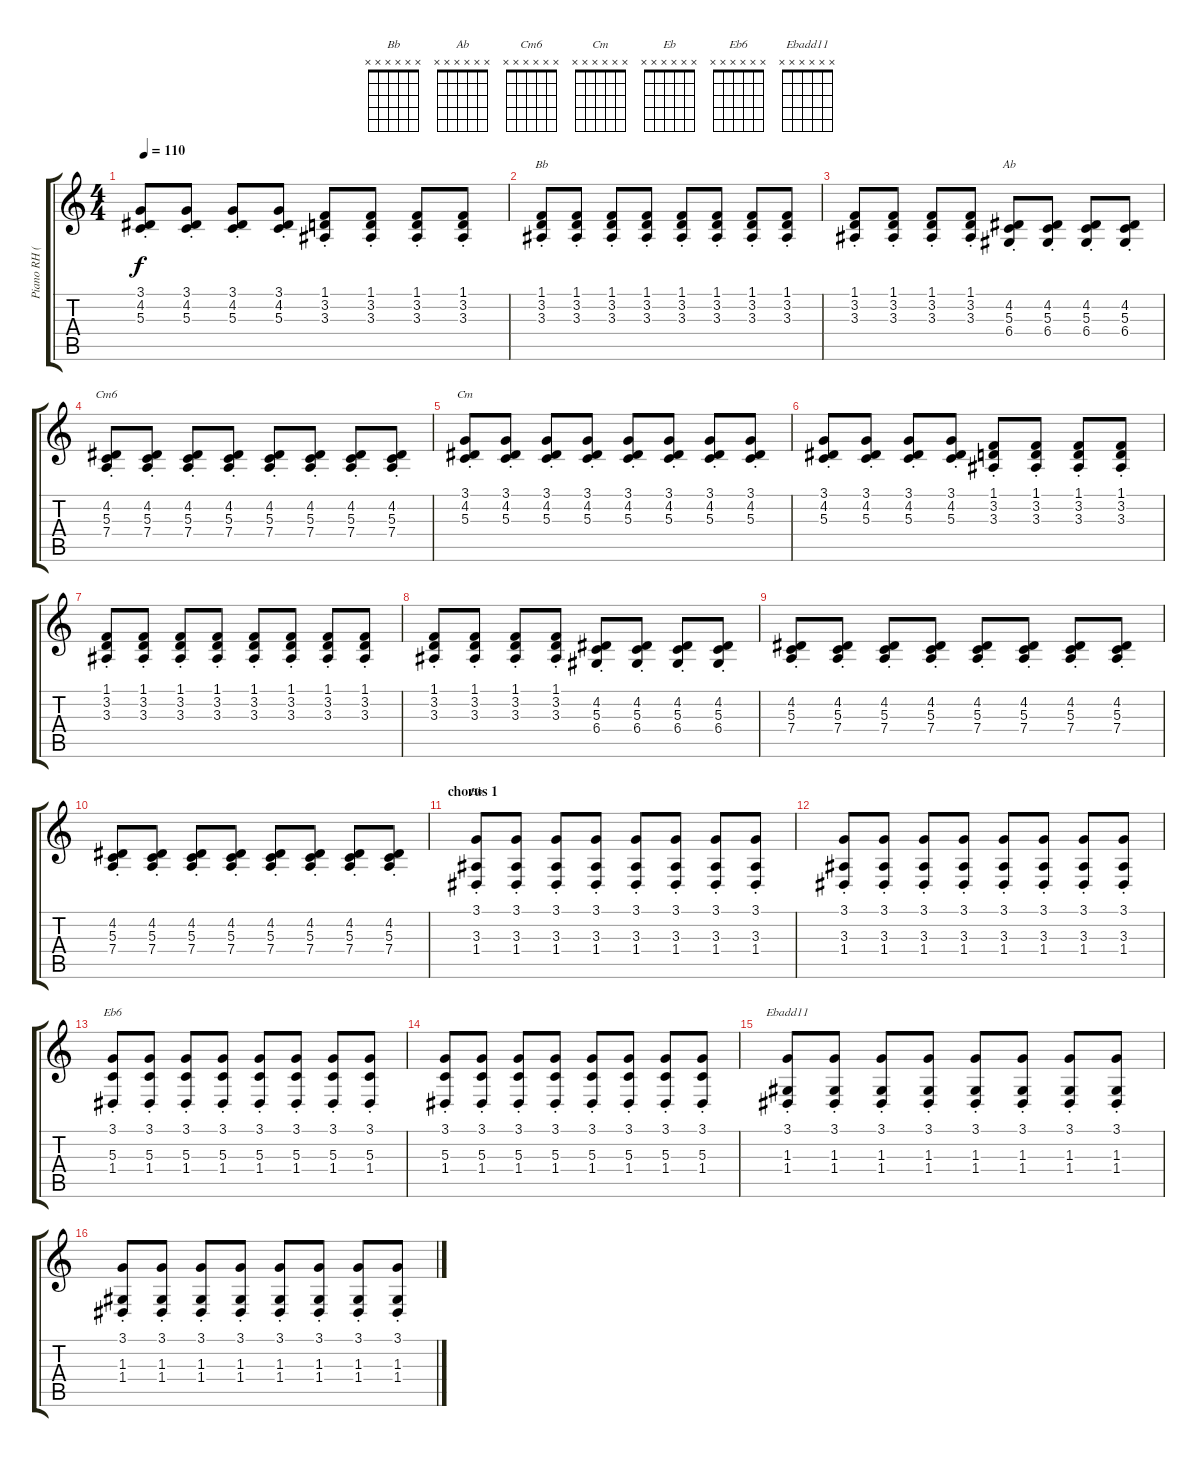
\track ("Piano RH (Hogson)" "Piano RH (") {instrument electricgrandpiano}
\staff {score tabs}
\tuning (E4 B3 G3 D3 A2 E2) {hide}
\chord ("Bb" x x x x x x)
\chord ("Ab" x x x x x x)
\chord ("Cm6" x x x x x x)
\chord ("Cm" x x x x x x)
\chord ("Eb" x x x x x x)
\chord ("Eb6" x x x x x x)
\chord ("Ebadd11" x x x x x x)
\ts (4 4)
\tempo 110
\clef g2
\ks c
(3.1{st} 4.2{st} 5.3{st}).8{dy f} (3.1{st} 4.2{st} 5.3{st}).8 (3.1{st} 4.2{st} 5.3{st}).8 (3.1{st} 4.2{st} 5.3{st}).8 (1.1{st} 3.2{st} 3.3{st}).8 (1.1{st} 3.2{st} 3.3{st}).8 (1.1{st} 3.2{st} 3.3{st}).8 (1.1{st} 3.2{st} 3.3{st}).8 |
(1.1{st} 3.2{st} 3.3{st}).8{ch "Bb"} (1.1{st} 3.2{st} 3.3{st}).8 (1.1{st} 3.2{st} 3.3{st}).8 (1.1{st} 3.2{st} 3.3{st}).8 (1.1{st} 3.2{st} 3.3{st}).8 (1.1{st} 3.2{st} 3.3{st}).8 (1.1{st} 3.2{st} 3.3{st}).8 (1.1{st} 3.2{st} 3.3{st}).8 |
(1.1{st} 3.2{st} 3.3{st}).8 (1.1{st} 3.2{st} 3.3{st}).8 (1.1{st} 3.2{st} 3.3{st}).8 (1.1{st} 3.2{st} 3.3{st}).8 (4.2{st} 5.3{st} 6.4{st}).8{ch "Ab"} (4.2{st} 5.3{st} 6.4{st}).8 (4.2{st} 5.3{st} 6.4{st}).8 (4.2{st} 5.3{st} 6.4{st}).8 |
(4.2{st} 5.3{st} 7.4{st}).8{ch "Cm6"} (4.2{st} 5.3{st} 7.4{st}).8 (4.2{st} 5.3{st} 7.4{st}).8 (4.2{st} 5.3{st} 7.4{st}).8 (4.2{st} 5.3{st} 7.4{st}).8 (4.2{st} 5.3{st} 7.4{st}).8 (4.2{st} 5.3{st} 7.4{st}).8 (4.2{st} 5.3{st} 7.4{st}).8 |
(3.1{st} 4.2{st} 5.3{st}).8{ch "Cm"} (3.1{st} 4.2{st} 5.3{st}).8 (3.1{st} 4.2{st} 5.3{st}).8 (3.1{st} 4.2{st} 5.3{st}).8 (3.1{st} 4.2{st} 5.3{st}).8 (3.1{st} 4.2{st} 5.3{st}).8 (3.1{st} 4.2{st} 5.3{st}).8 (3.1{st} 4.2{st} 5.3{st}).8 |
(3.1{st} 4.2{st} 5.3{st}).8 (3.1{st} 4.2{st} 5.3{st}).8 (3.1{st} 4.2{st} 5.3{st}).8 (3.1{st} 4.2{st} 5.3{st}).8 (1.1{st} 3.2{st} 3.3{st}).8 (1.1{st} 3.2{st} 3.3{st}).8 (1.1{st} 3.2{st} 3.3{st}).8 (1.1{st} 3.2{st} 3.3{st}).8 |
(1.1{st} 3.2{st} 3.3{st}).8 (1.1{st} 3.2{st} 3.3{st}).8 (1.1{st} 3.2{st} 3.3{st}).8 (1.1{st} 3.2{st} 3.3{st}).8 (1.1{st} 3.2{st} 3.3{st}).8 (1.1{st} 3.2{st} 3.3{st}).8 (1.1{st} 3.2{st} 3.3{st}).8 (1.1{st} 3.2{st} 3.3{st}).8 |
(1.1{st} 3.2{st} 3.3{st}).8 (1.1{st} 3.2{st} 3.3{st}).8 (1.1{st} 3.2{st} 3.3{st}).8 (1.1{st} 3.2{st} 3.3{st}).8 (4.2{st} 5.3{st} 6.4{st}).8 (4.2{st} 5.3{st} 6.4{st}).8 (4.2{st} 5.3{st} 6.4{st}).8 (4.2{st} 5.3{st} 6.4{st}).8 |
(4.2{st} 5.3{st} 7.4{st}).8 (4.2{st} 5.3{st} 7.4{st}).8 (4.2{st} 5.3{st} 7.4{st}).8 (4.2{st} 5.3{st} 7.4{st}).8 (4.2{st} 5.3{st} 7.4{st}).8 (4.2{st} 5.3{st} 7.4{st}).8 (4.2{st} 5.3{st} 7.4{st}).8 (4.2{st} 5.3{st} 7.4{st}).8 |
(4.2{st} 5.3{st} 7.4{st}).8 (4.2{st} 5.3{st} 7.4{st}).8 (4.2{st} 5.3{st} 7.4{st}).8 (4.2{st} 5.3{st} 7.4{st}).8 (4.2{st} 5.3{st} 7.4{st}).8 (4.2{st} 5.3{st} 7.4{st}).8 (4.2{st} 5.3{st} 7.4{st}).8 (4.2{st} 5.3{st} 7.4{st}).8 |
\section ("" "chorus 1")
(3.1{st} 3.3{st} 1.4{st}).8{ch "Eb"} (3.1{st} 3.3{st} 1.4{st}).8 (3.1{st} 3.3{st} 1.4{st}).8 (3.1{st} 3.3{st} 1.4{st}).8 (3.1{st} 3.3{st} 1.4{st}).8 (3.1{st} 3.3{st} 1.4{st}).8 (3.1{st} 3.3{st} 1.4{st}).8 (3.1{st} 3.3{st} 1.4{st}).8 |
(3.1{st} 3.3{st} 1.4{st}).8 (3.1{st} 3.3{st} 1.4{st}).8 (3.1{st} 3.3{st} 1.4{st}).8 (3.1{st} 3.3{st} 1.4{st}).8 (3.1{st} 3.3{st} 1.4{st}).8 (3.1{st} 3.3{st} 1.4{st}).8 (3.1{st} 3.3{st} 1.4{st}).8 (3.1{st} 3.3{st} 1.4{st}).8 |
(3.1{st} 5.3{st} 1.4{st}).8{ch "Eb6"} (3.1{st} 5.3{st} 1.4{st}).8 (3.1{st} 5.3{st} 1.4{st}).8 (3.1{st} 5.3{st} 1.4{st}).8 (3.1{st} 5.3{st} 1.4{st}).8 (3.1{st} 5.3{st} 1.4{st}).8 (3.1{st} 5.3{st} 1.4{st}).8 (3.1{st} 5.3{st} 1.4{st}).8 |
(3.1{st} 5.3{st} 1.4{st}).8 (3.1{st} 5.3{st} 1.4{st}).8 (3.1{st} 5.3{st} 1.4{st}).8 (3.1{st} 5.3{st} 1.4{st}).8 (3.1{st} 5.3{st} 1.4{st}).8 (3.1{st} 5.3{st} 1.4{st}).8 (3.1{st} 5.3{st} 1.4{st}).8 (3.1{st} 5.3{st} 1.4{st}).8 |
(3.1{st} 1.3{st} 1.4{st}).8{ch "Ebadd11"} (3.1{st} 1.3{st} 1.4{st}).8 (3.1{st} 1.3{st} 1.4{st}).8 (3.1{st} 1.3{st} 1.4{st}).8 (3.1{st} 1.3{st} 1.4{st}).8 (3.1{st} 1.3{st} 1.4{st}).8 (3.1{st} 1.3{st} 1.4{st}).8 (3.1{st} 1.3{st} 1.4{st}).8 |
(3.1{st} 1.3{st} 1.4{st}).8 (3.1{st} 1.3{st} 1.4{st}).8 (3.1{st} 1.3{st} 1.4{st}).8 (3.1{st} 1.3{st} 1.4{st}).8 (3.1{st} 1.3{st} 1.4{st}).8 (3.1{st} 1.3{st} 1.4{st}).8 (3.1{st} 1.3{st} 1.4{st}).8 (3.1{st} 1.3{st} 1.4{st}).8
